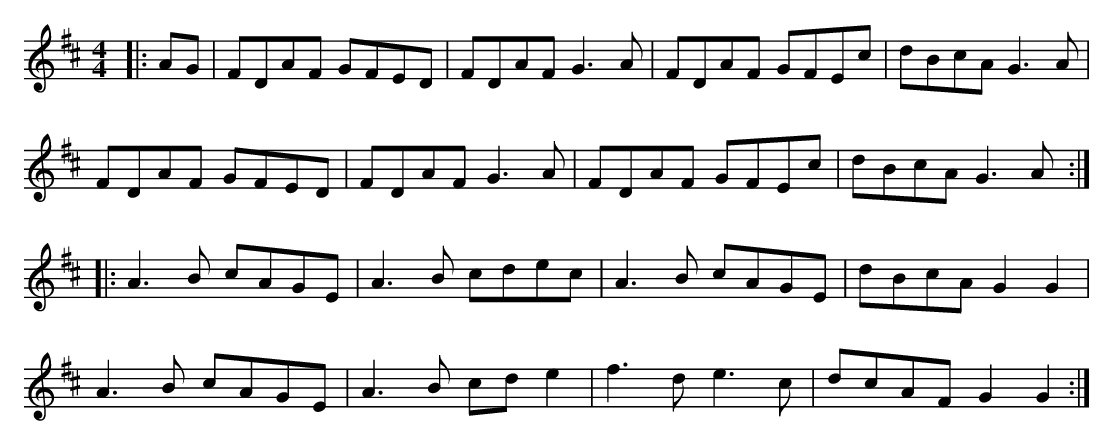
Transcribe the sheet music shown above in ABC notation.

X:1
M:4/4
K:D
|:AG|FDAF GFED|FDAF G3A|FDAF GFEc|dBcA G3A|
FDAF GFED|FDAF G3A|FDAF GFEc|dBcA G3A:|
|:A3B cAGE|A3B cdec|A3B cAGE|dBcA G2 G2|
A3B cAGE|A3B cd e2|f3d e3c|dcAF G2 G2:|
